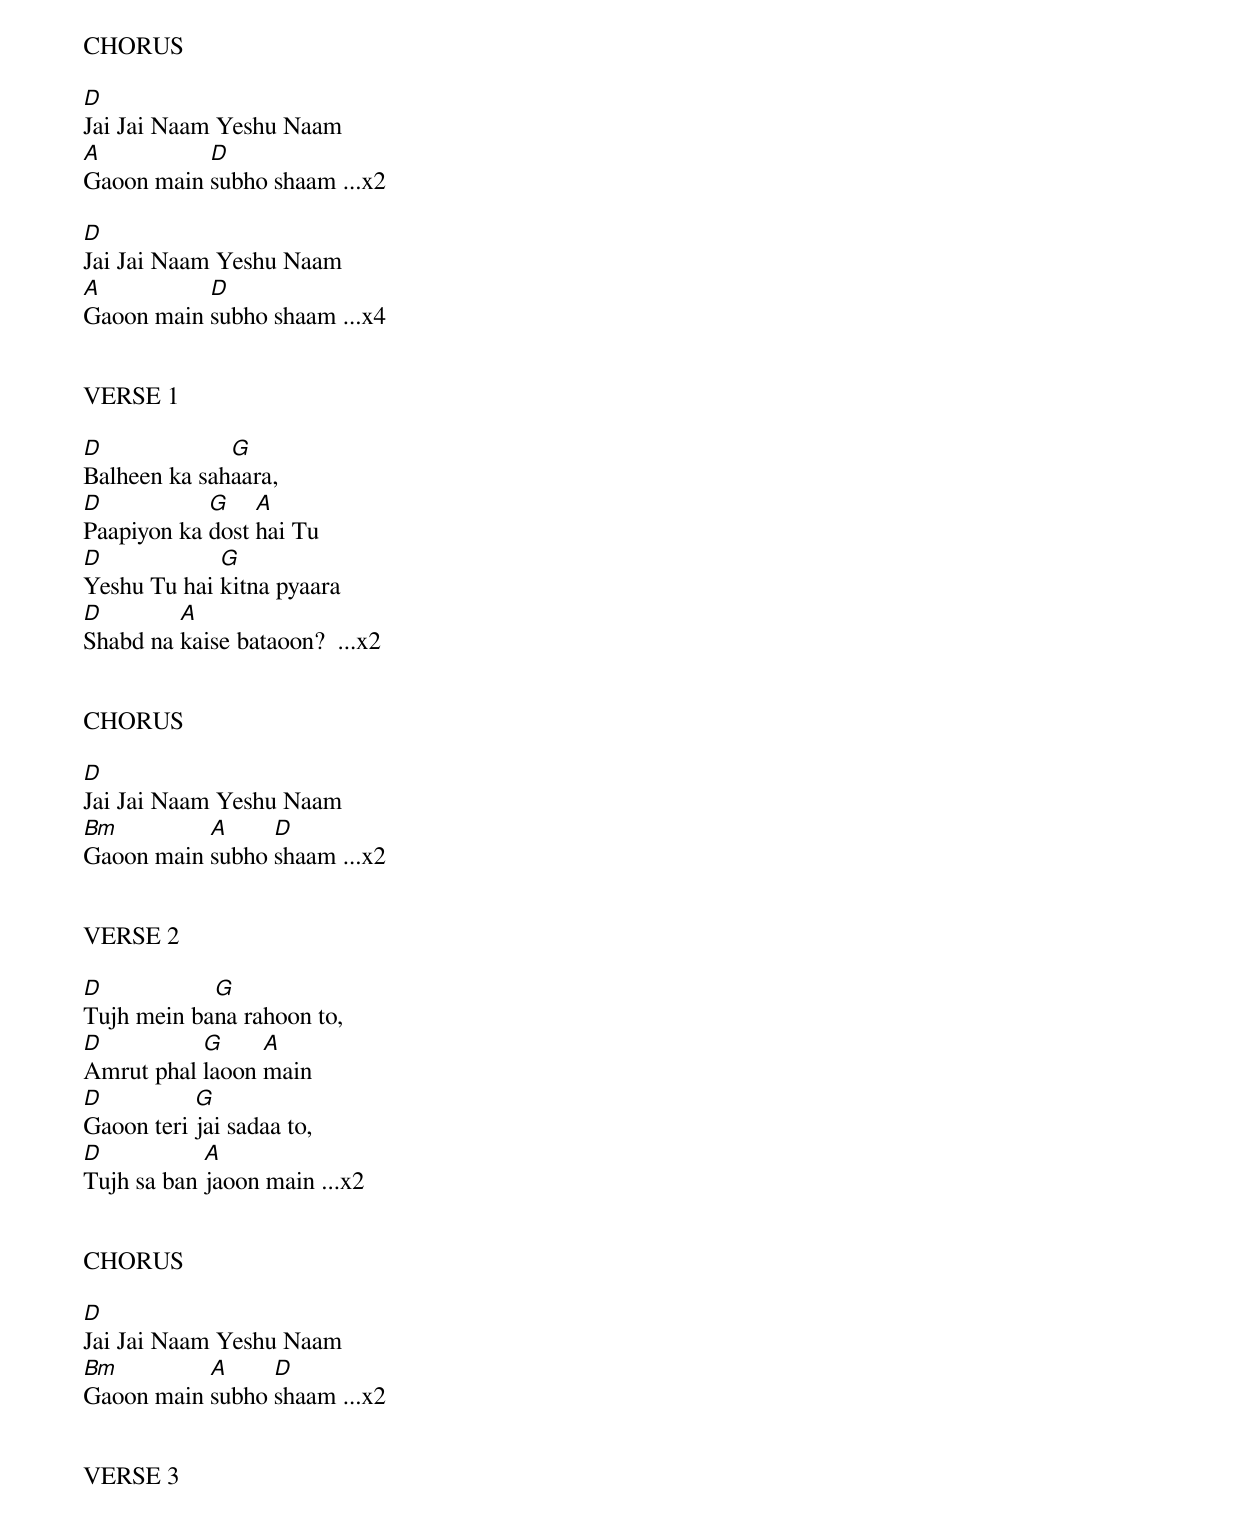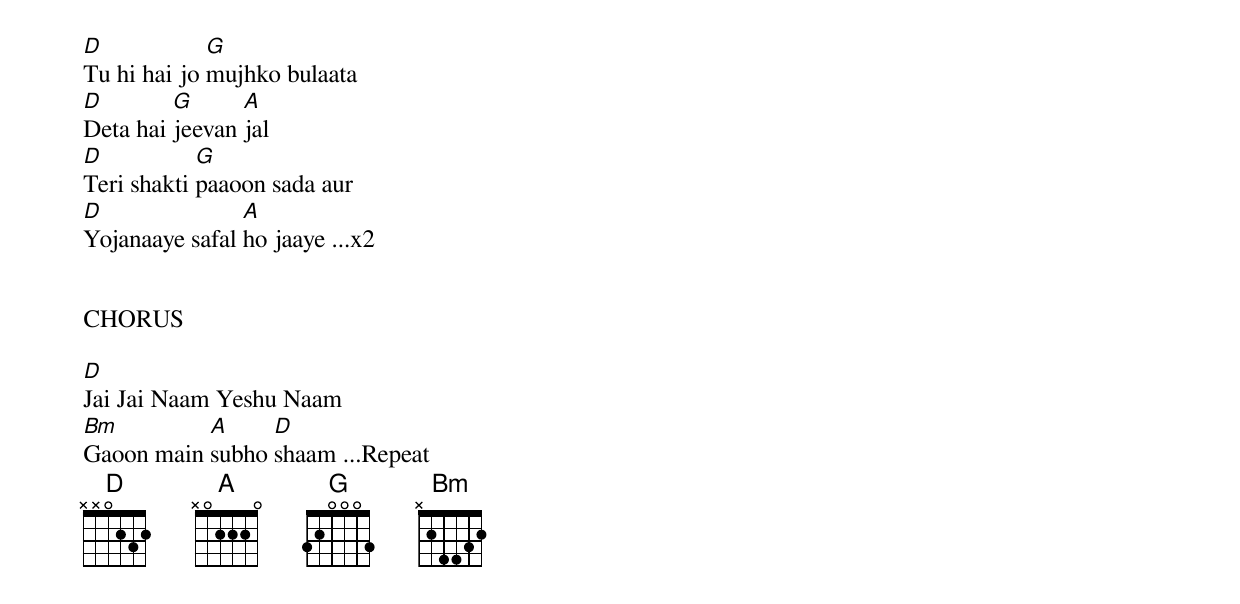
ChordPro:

CHORUS

[D]Jai Jai Naam Yeshu Naam
[A]Gaoon main [D]subho shaam ...x2

[D]Jai Jai Naam Yeshu Naam
[A]Gaoon main [D]subho shaam ...x4


VERSE 1

[D]Balheen ka sah[G]aara,
[D]Paapiyon ka [G]dost [A]hai Tu
[D]Yeshu Tu hai [G]kitna pyaara
[D]Shabd na [A]kaise bataoon?  ...x2


CHORUS

[D]Jai Jai Naam Yeshu Naam
[Bm]Gaoon main [A]subho [D]shaam ...x2


VERSE 2

[D]Tujh mein ba[G]na rahoon to,
[D]Amrut phal [G]laoon [A]main
[D]Gaoon teri [G]jai sadaa to,
[D]Tujh sa ban [A]jaoon main ...x2


CHORUS

[D]Jai Jai Naam Yeshu Naam
[Bm]Gaoon main [A]subho [D]shaam ...x2


VERSE 3

[D]Tu hi hai jo [G]mujhko bulaata
[D]Deta hai [G]jeevan [A]jal
[D]Teri shakti [G]paaoon sada aur
[D]Yojanaaye safal [A]ho jaaye ...x2


CHORUS

[D]Jai Jai Naam Yeshu Naam
[Bm]Gaoon main [A]subho [D]shaam ...Repeat
